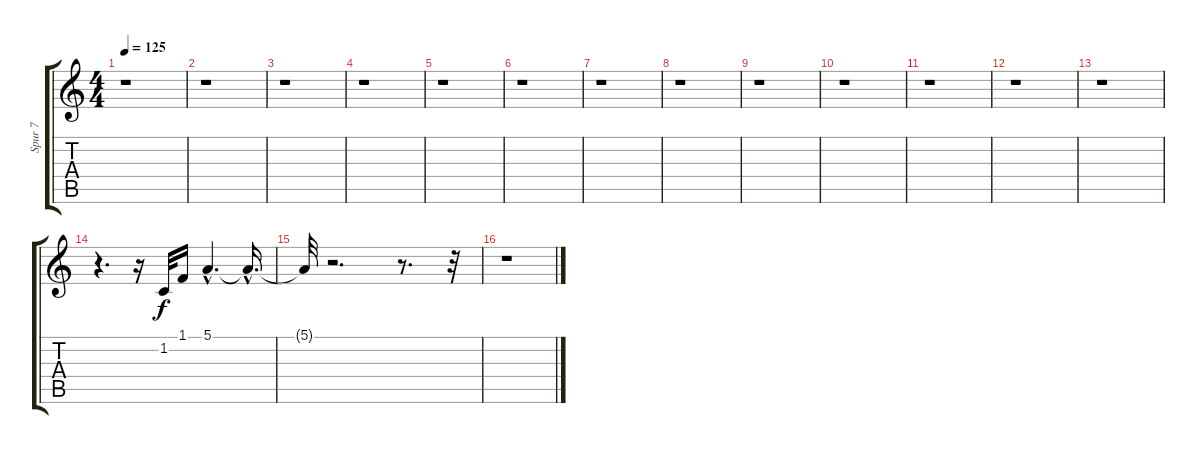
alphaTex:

\track ("Spur 7" "Spur 7") {instrument honkytonkpiano}
\staff {score tabs}
\tuning (E4 B3 G3 D3 A2 E2) {hide}
\ts (4 4)
\tempo 125
\clef g2
\ks c
r.1{dy mf} |
r.1 |
r.1 |
r.1 |
r.1 |
r.1 |
r.1 |
r.1 |
r.1 |
r.1 |
r.1 |
r.1 |
r.1 |
r.4{d} r.16 1.2.32{dy f} 1.1.16 5.1{hac}.4{d} 5.1{hac t}.16{d} |
5.1{t}.32 r.2{d} r.8{d} r.32 |
r.1
